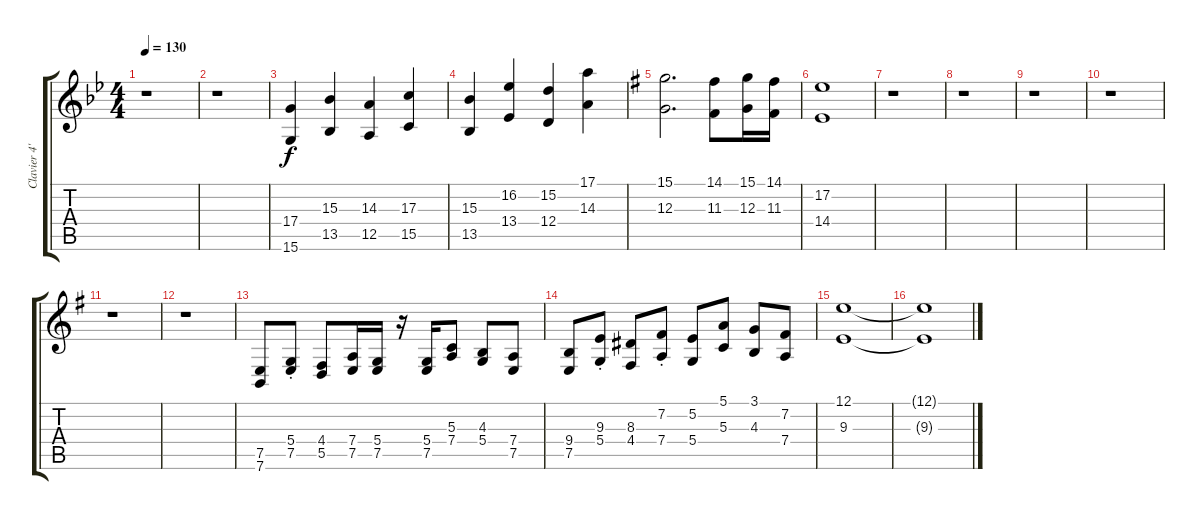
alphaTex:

\track ("Clavier 4'" "Clavier 4'") {instrument stringensemble1}
\staff {score tabs}
\tuning (E4 B3 G3 D3 A2 E2) {hide}
\ts (4 4)
\tempo 130
\clef g2
\ks bb
r.1{dy f} |
r.1 |
(17.4 15.6).4 (15.3 13.5).4 (14.3 12.5).4 (17.3 15.5).4 |
(15.3 13.5).4 (16.2 13.4).4 (15.2 12.4).4 (17.1 14.3).4 |
\ks g
(15.1 12.3).2{d} (14.1 11.3).8 (15.1 12.3).16 (14.1 11.3).16 |
(17.2 14.4).1 |
r.1 |
r.1 |
r.1 |
r.1 |
r.1 |
r.1 |
(7.5 7.6).8 (5.4{st} 7.5{st}).8 (4.4 5.5).8 (7.4 7.5).16 (5.4 7.5).16 r.16 (5.4 7.5).16 (5.3 7.4).8 (4.3 5.4).8 (7.4 7.5).8 |
(9.4 7.5).8 (9.3{st} 5.4{st}).8 (8.3 4.4).8 (7.2{st} 7.4{st}).8 (5.2 5.4).8 (5.1 5.3).8 (3.1 4.3).8 (7.2 7.4).8 |
(12.1 9.3).1{volume 10} |
(12.1{t} 9.3{t}).1
